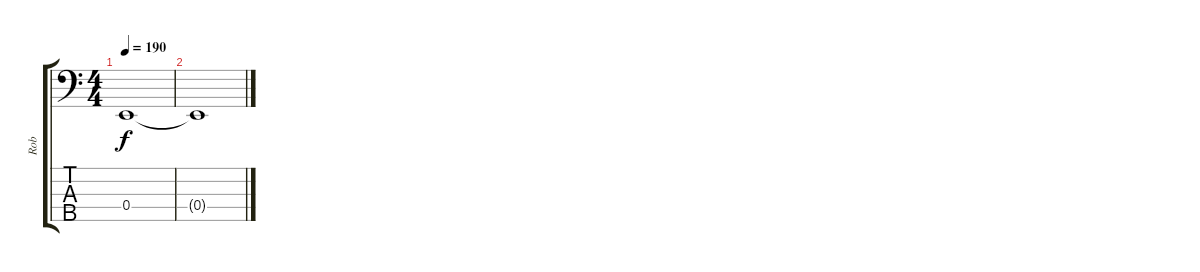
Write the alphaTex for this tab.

\track ("Rob" "Rob") {instrument electricbassfinger}
\staff {score tabs}
\tuning (G2 D2 A1 E1 B0) {hide}
\ts (4 4)
\tempo 190
\clef f4
\ks c
0.4{t}.1{dy f} |
0.4{t}.1
